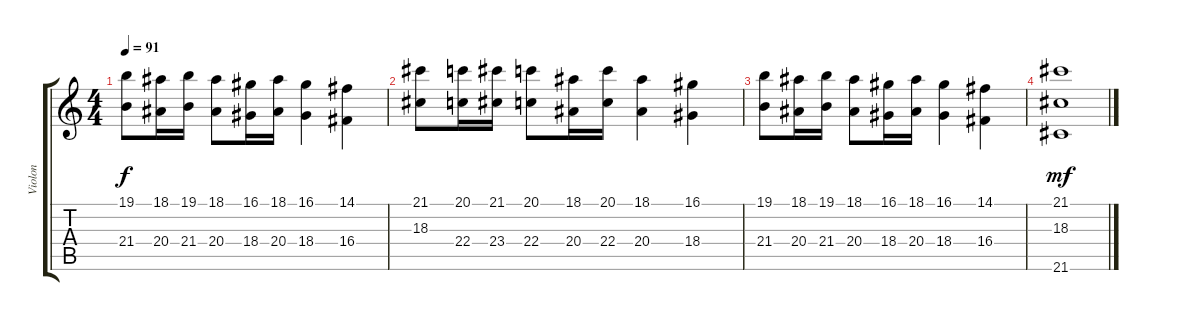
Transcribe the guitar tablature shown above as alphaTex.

\track ("Violon" "Violon") {instrument violin}
\staff {score tabs}
\tuning (E4 B3 G3 D3 A2 E2) {hide}
\ts (4 4)
\tempo 91
\clef g2
\ks c
(19.1 21.4).8{dy f} (18.1 20.4).16 (19.1 21.4).16 (18.1 20.4).8 (16.1 18.4).16 (18.1 20.4).16 (16.1 18.4).4 (14.1 16.4).4 |
(21.1 18.3).8 (20.1 22.4).16 (21.1 23.4).16 (20.1 22.4).8 (18.1 20.4).16 (20.1 22.4).16 (18.1 20.4).4 (16.1 18.4).4 |
(19.1 21.4).8 (18.1 20.4).16 (19.1 21.4).16 (18.1 20.4).8 (16.1 18.4).16 (18.1 20.4).16 (16.1 18.4).4 (14.1 16.4).4 |
(21.1 18.3 21.6).1{dy mf}
